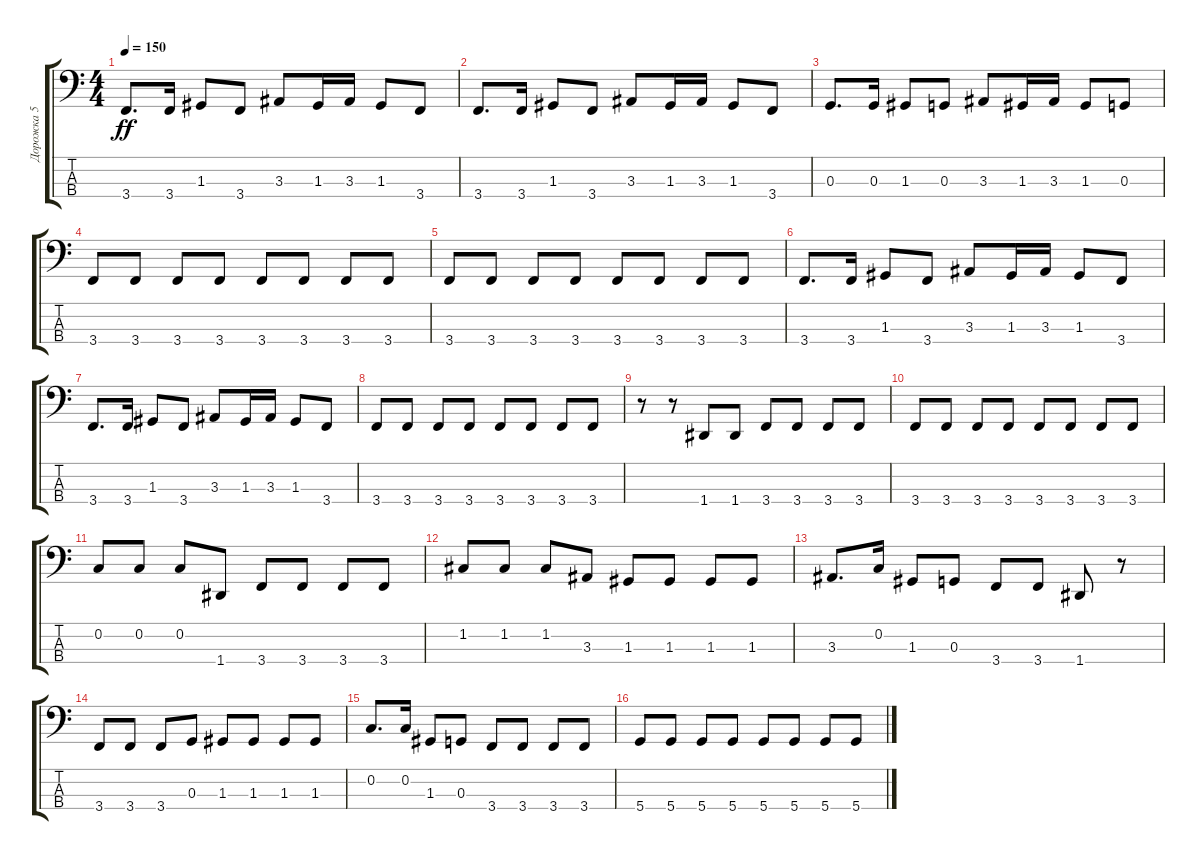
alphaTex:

\track ("Дорожка 5" "Дорожка 5") {instrument electricbassfinger}
\staff {score tabs}
\tuning (F2 C2 G1 D1) {hide}
\ts (4 4)
\tempo 150
\clef f4
\ks c
3.4.8{d dy ff} 3.4.16 1.3.8 3.4.8 3.3.8 1.3.16 3.3.16 1.3.8 3.4.8 |
3.4.8{d} 3.4.16 1.3.8 3.4.8 3.3.8 1.3.16 3.3.16 1.3.8 3.4.8 |
0.3.8{d} 0.3.16 1.3.8 0.3.8 3.3.8 1.3.16 3.3.16 1.3.8 0.3.8 |
3.4.8 3.4.8 3.4.8 3.4.8 3.4.8 3.4.8 3.4.8 3.4.8 |
3.4.8 3.4.8 3.4.8 3.4.8 3.4.8 3.4.8 3.4.8 3.4.8 |
3.4.8{d} 3.4.16 1.3.8 3.4.8 3.3.8 1.3.16 3.3.16 1.3.8 3.4.8 |
3.4.8{d} 3.4.16 1.3.8 3.4.8 3.3.8 1.3.16 3.3.16 1.3.8 3.4.8 |
3.4.8 3.4.8 3.4.8 3.4.8 3.4.8 3.4.8 3.4.8 3.4.8 |
r.8 r.8 1.4.8 1.4.8 3.4.8 3.4.8 3.4.8 3.4.8 |
3.4.8 3.4.8 3.4.8 3.4.8 3.4.8 3.4.8 3.4.8 3.4.8 |
0.2.8 0.2.8 0.2.8 1.4.8 3.4.8 3.4.8 3.4.8 3.4.8 |
1.2.8 1.2.8 1.2.8 3.3.8 1.3.8 1.3.8 1.3.8 1.3.8 |
3.3.8{d} 0.2.16 1.3.8 0.3.8 3.4.8 3.4.8 1.4.8 r.8 |
3.4.8 3.4.8 3.4.8 0.3.8 1.3.8 1.3.8 1.3.8 1.3.8 |
0.2.8{d} 0.2.16 1.3.8 0.3.8 3.4.8 3.4.8 3.4.8 3.4.8 |
5.4.8 5.4.8 5.4.8 5.4.8 5.4.8 5.4.8 5.4.8 5.4.8
